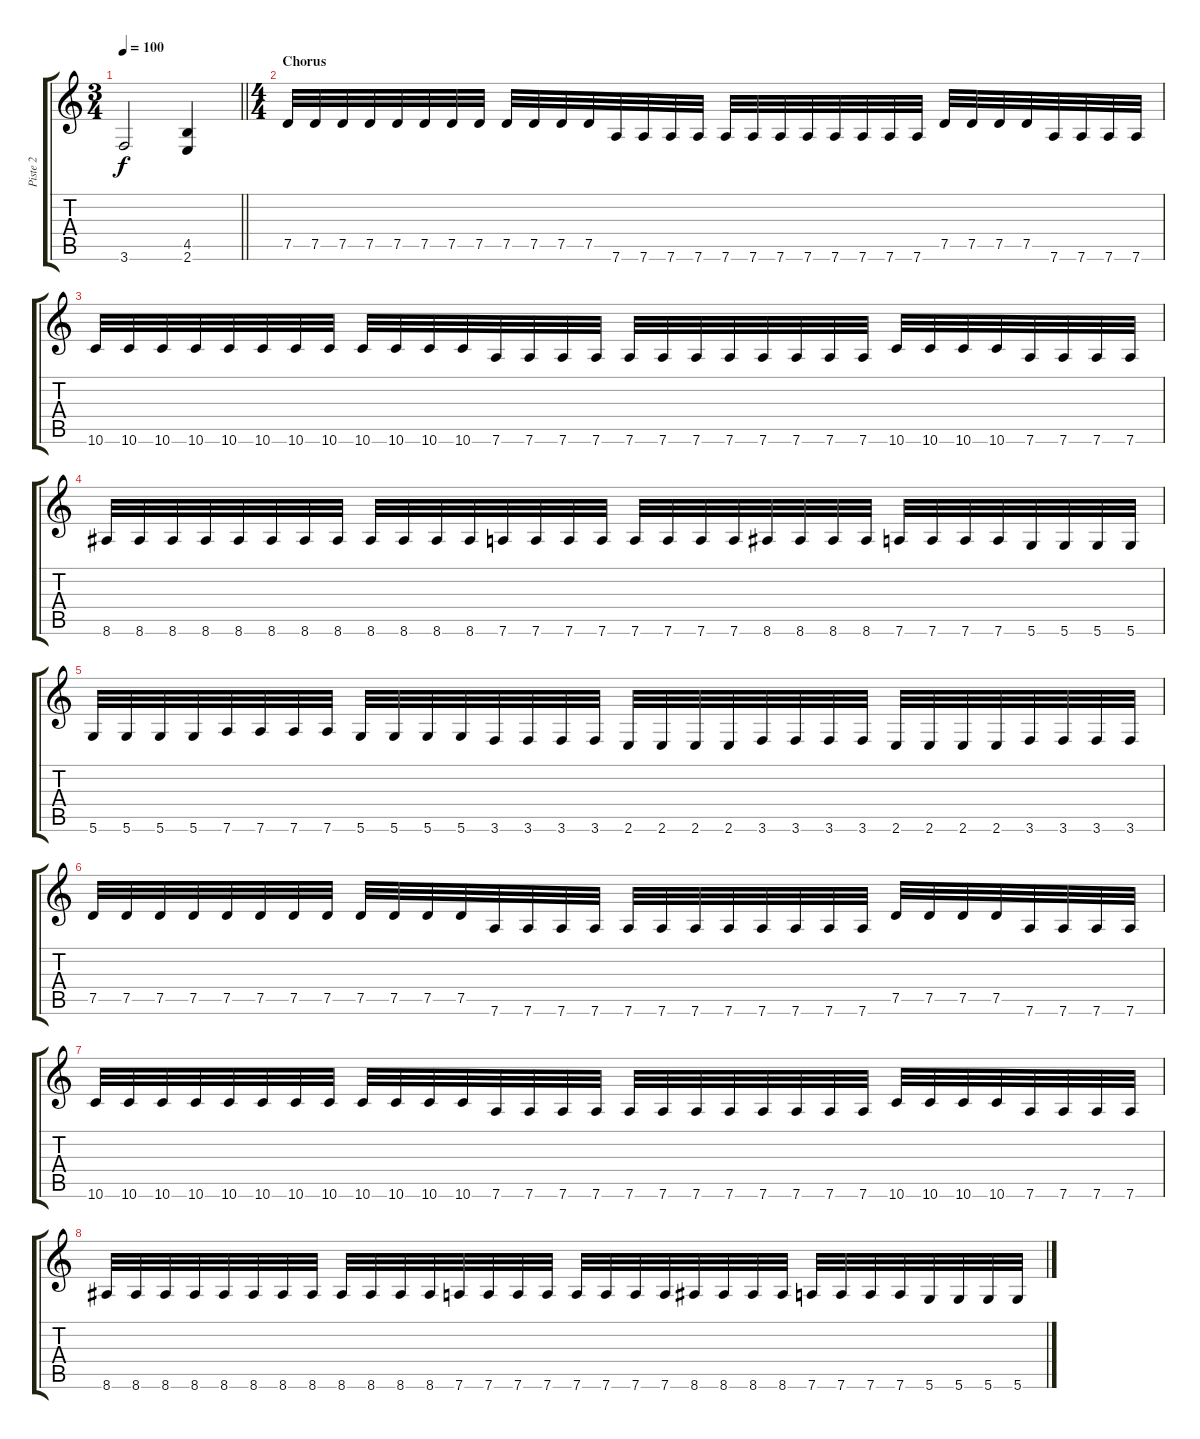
\track ("Piste 2" "Piste 2") {instrument distortionguitar}
\staff {score tabs}
\tuning (D4 A3 F3 C3 G2 D2) {hide}
\ts (3 4)
\tempo 100
\clef g2
\barLineRight lightlight
\ks c
3.6{t}.2{dy f} (4.5 2.6).4 |
\ts (4 4)
\section ("" "Chorus")
7.5.32 7.5.32 7.5.32 7.5.32 7.5.32 7.5.32 7.5.32 7.5.32 7.5.32 7.5.32 7.5.32 7.5.32 7.6.32 7.6.32 7.6.32 7.6.32 7.6.32 7.6.32 7.6.32 7.6.32 7.6.32 7.6.32 7.6.32 7.6.32 7.5.32 7.5.32 7.5.32 7.5.32 7.6.32 7.6.32 7.6.32 7.6.32 |
10.6.32 10.6.32 10.6.32 10.6.32 10.6.32 10.6.32 10.6.32 10.6.32 10.6.32 10.6.32 10.6.32 10.6.32 7.6.32 7.6.32 7.6.32 7.6.32 7.6.32 7.6.32 7.6.32 7.6.32 7.6.32 7.6.32 7.6.32 7.6.32 10.6.32 10.6.32 10.6.32 10.6.32 7.6.32 7.6.32 7.6.32 7.6.32 |
8.6.32 8.6.32 8.6.32 8.6.32 8.6.32 8.6.32 8.6.32 8.6.32 8.6.32 8.6.32 8.6.32 8.6.32 7.6.32 7.6.32 7.6.32 7.6.32 7.6.32 7.6.32 7.6.32 7.6.32 8.6.32 8.6.32 8.6.32 8.6.32 7.6.32 7.6.32 7.6.32 7.6.32 5.6.32 5.6.32 5.6.32 5.6.32 |
5.6.32 5.6.32 5.6.32 5.6.32 7.6.32 7.6.32 7.6.32 7.6.32 5.6.32 5.6.32 5.6.32 5.6.32 3.6.32 3.6.32 3.6.32 3.6.32 2.6.32 2.6.32 2.6.32 2.6.32 3.6.32 3.6.32 3.6.32 3.6.32 2.6.32 2.6.32 2.6.32 2.6.32 3.6.32 3.6.32 3.6.32 3.6.32 |
7.5.32 7.5.32 7.5.32 7.5.32 7.5.32 7.5.32 7.5.32 7.5.32 7.5.32 7.5.32 7.5.32 7.5.32 7.6.32 7.6.32 7.6.32 7.6.32 7.6.32 7.6.32 7.6.32 7.6.32 7.6.32 7.6.32 7.6.32 7.6.32 7.5.32 7.5.32 7.5.32 7.5.32 7.6.32 7.6.32 7.6.32 7.6.32 |
10.6.32 10.6.32 10.6.32 10.6.32 10.6.32 10.6.32 10.6.32 10.6.32 10.6.32 10.6.32 10.6.32 10.6.32 7.6.32 7.6.32 7.6.32 7.6.32 7.6.32 7.6.32 7.6.32 7.6.32 7.6.32 7.6.32 7.6.32 7.6.32 10.6.32 10.6.32 10.6.32 10.6.32 7.6.32 7.6.32 7.6.32 7.6.32 |
8.6.32 8.6.32 8.6.32 8.6.32 8.6.32 8.6.32 8.6.32 8.6.32 8.6.32 8.6.32 8.6.32 8.6.32 7.6.32 7.6.32 7.6.32 7.6.32 7.6.32 7.6.32 7.6.32 7.6.32 8.6.32 8.6.32 8.6.32 8.6.32 7.6.32 7.6.32 7.6.32 7.6.32 5.6.32 5.6.32 5.6.32 5.6.32
